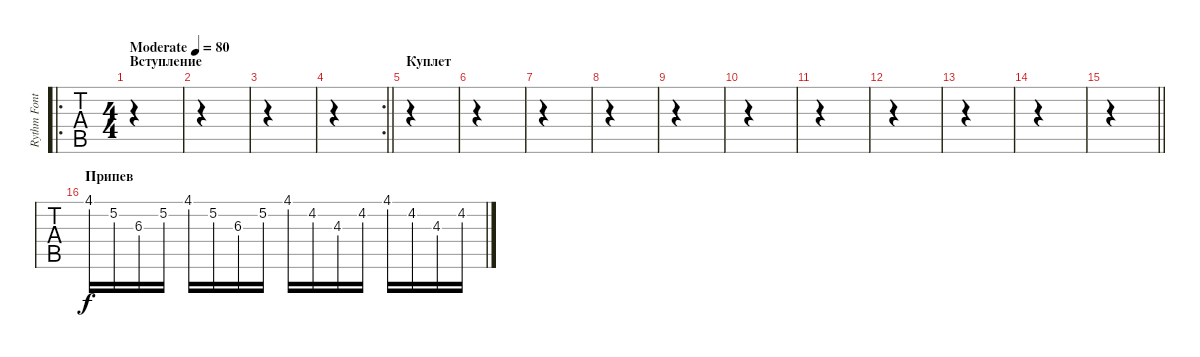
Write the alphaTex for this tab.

\track ("Rythm Font" "Rythm Font") {instrument koto}
\staff {tabs}
\tuning (E4 B3 G3 D3 A2 E2) {hide}
\ro
\ts (4 4)
\section ("" "Вступление")
\tempo (80 "Moderate")
\clef g2
\ks c
|
|
|
\rc 2
\barLineRight lightlight
|
\section ("" "Куплет")
|
|
|
|
|
|
|
|
|
|
\barLineRight lightlight
|
\section ("" "Припев")
4.1.16 5.2.16 6.3.16 5.2.16 4.1.16 5.2.16 6.3.16 5.2.16 4.1.16 4.2.16 4.3.16 4.2.16 4.1.16 4.2.16 4.3.16 4.2.16
